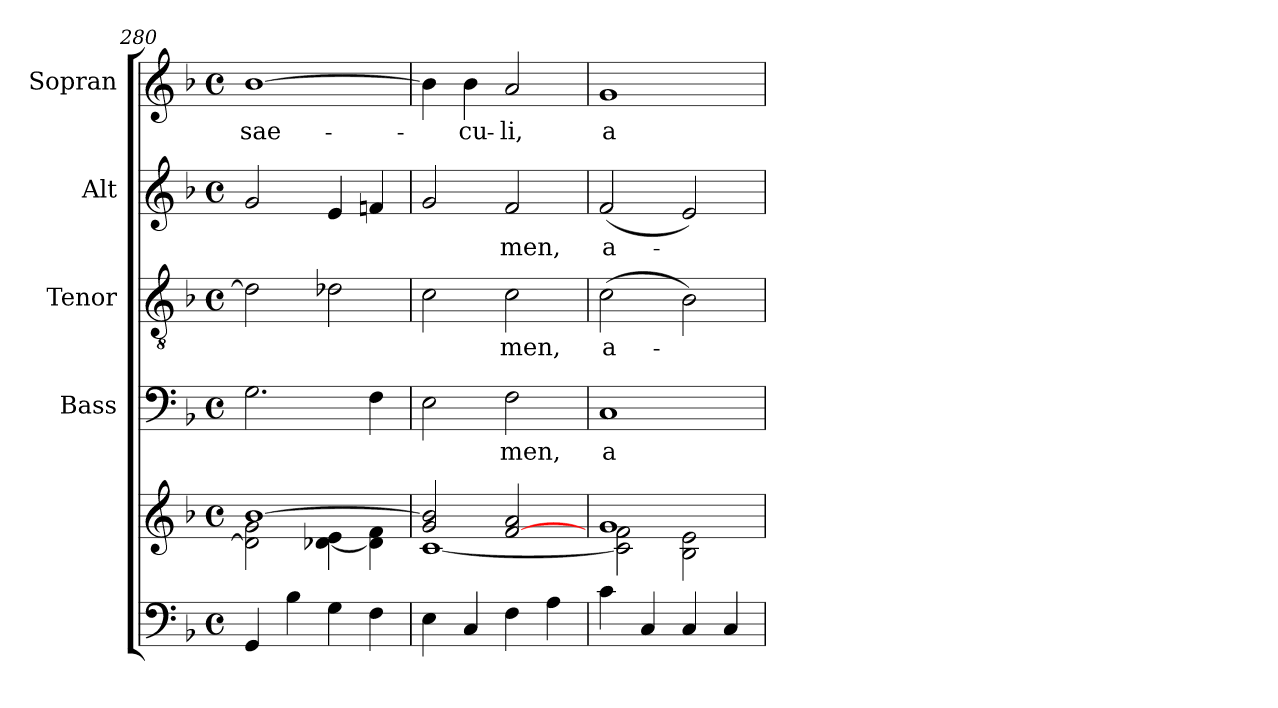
**kern	**kern	**kern	**text	**kern	**text	**kern	**text	**kern	**text
*part5	*part5	*part4	*part4	*part3	*part3	*part2	*part2	*part1	*part1
*staff6	*staff5	*staff4	*staff4	*staff3	*staff3	*staff2	*staff2	*staff1	*staff1
*	*	*I"Bass	*	*I"Tenor	*	*I"Alt	*	*I"Sopran	*
*	*	*I'B.	*	*I'T.	*	*I'A.	*	*I'S.	*
*clefF4	*clefG2	*clefF4	*	*clefGv2	*	*clefG2	*	*clefG2	*
*k[b-]	*k[b-]	*k[b-]	*	*k[b-]	*	*k[b-]	*	*k[b-]	*
*F:	*F:	*F:	*	*F:	*	*F:	*	*F:	*
*M4/4	*M4/4	*M4/4	*	*M4/4	*	*M4/4	*	*M4/4	*
*met(c)	*met(c)	*met(c)	*	*met(c)	*	*met(c)	*	*met(c)	*
=280	=280	=280	=280	=280	=280	=280	=280	=280	=280
*	*^	*	*	*	*	*	*	*	*
!	!	!	!	!	!	!	!	!	!	!LO:LY:b
4GG/	[>1b-	2d\] 2g\	2.G\	.	2d\]	.	2g/	.	[1b-	sae-
4B-\	.	.	.	.	.	.	.	.	.	.
4G\	.	[<4d-X\ 4e\	.	.	2d-X\	.	4e/	.	.	.
4F\	.	4d-\] 4f\	4F\	.	.	.	4fn/	.	.	.
=281	=281	=281	=281	=281	=281	=281	=281	=281	=281	=281
4E\	2g/ 2b-/]	[<1c	2E\	.	2c\	.	2g/	.	4b-\]	.
!	!	!	!	!	!	!	!	!	!	!LO:LY:b
4C/	.	.	.	.	.	.	.	.	4b-\	-cu-
!	!	!	!	!LO:LY:b	!	!LO:LY:b	!	!LO:LY:b	!	!LO:LY:b
4F\	[>2f/ 2a/	.	2F\	-men,	2c\	-men,	2f/	-men,	2a/	-li,
4A\	.	.	.	.	.	.	.	.	.	.
=282	=282	=282	=282	=282	=282	=282	=282	=282	=282	=282
!	!	!	!	!LO:LY:b	!	!LO:LY:b	!	!LO:LY:b	!	!LO:LY:b
4c\	1g	2c\] 2f\	1C	a-	(>2c\	a-	(<2f/	a-	1g	a-
4C/	.	.	.	.	.	.	.	.	.	.
4C/	.	2B-\ 2e\	.	.	2B-\)	.	2e/)	.	.	.
4C/	.	.	.	.	.	.	.	.	.	.
*	*v	*v	*	*	*	*	*	*	*	*
=	=	=	=	=	=	=	=	=	=
*-	*-	*-	*-	*-	*-	*-	*-	*-	*-
